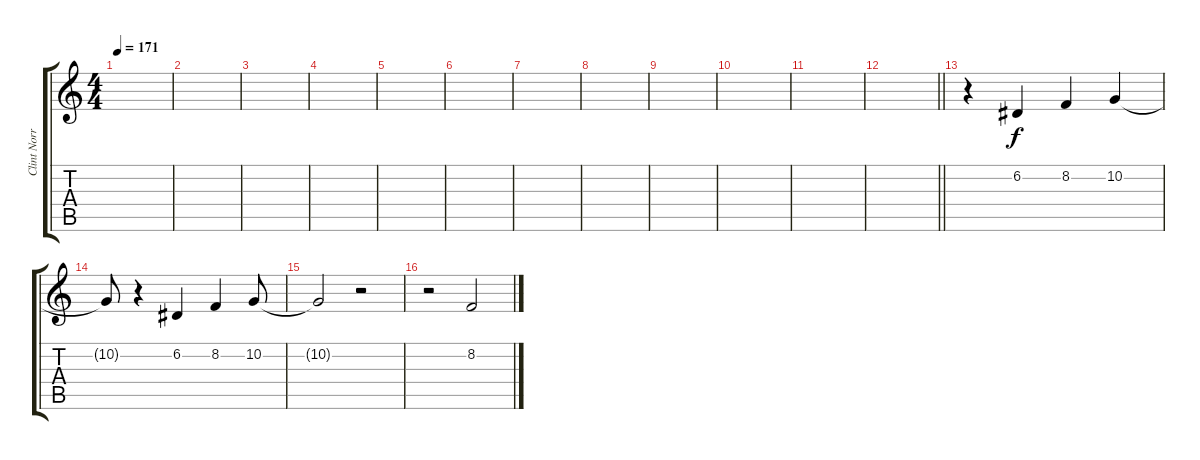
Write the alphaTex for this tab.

\track ("Clint Norris (Voice)" "Clint Norr") {instrument oboe}
\staff {score tabs}
\tuning (D4 A3 F3 C3 G2 C2) {hide}
\ts (4 4)
\tempo 171
\clef g2
\ks c
|
|
|
|
|
|
|
|
|
|
|
\barLineRight lightlight
|
\section ("" "")
r.4 6.2.4 8.2.4 10.2.4 |
10.2{t}.8 r.4 6.2.4 8.2.4 10.2.8 |
10.2{t}.2 r.2 |
r.2 8.2.2
